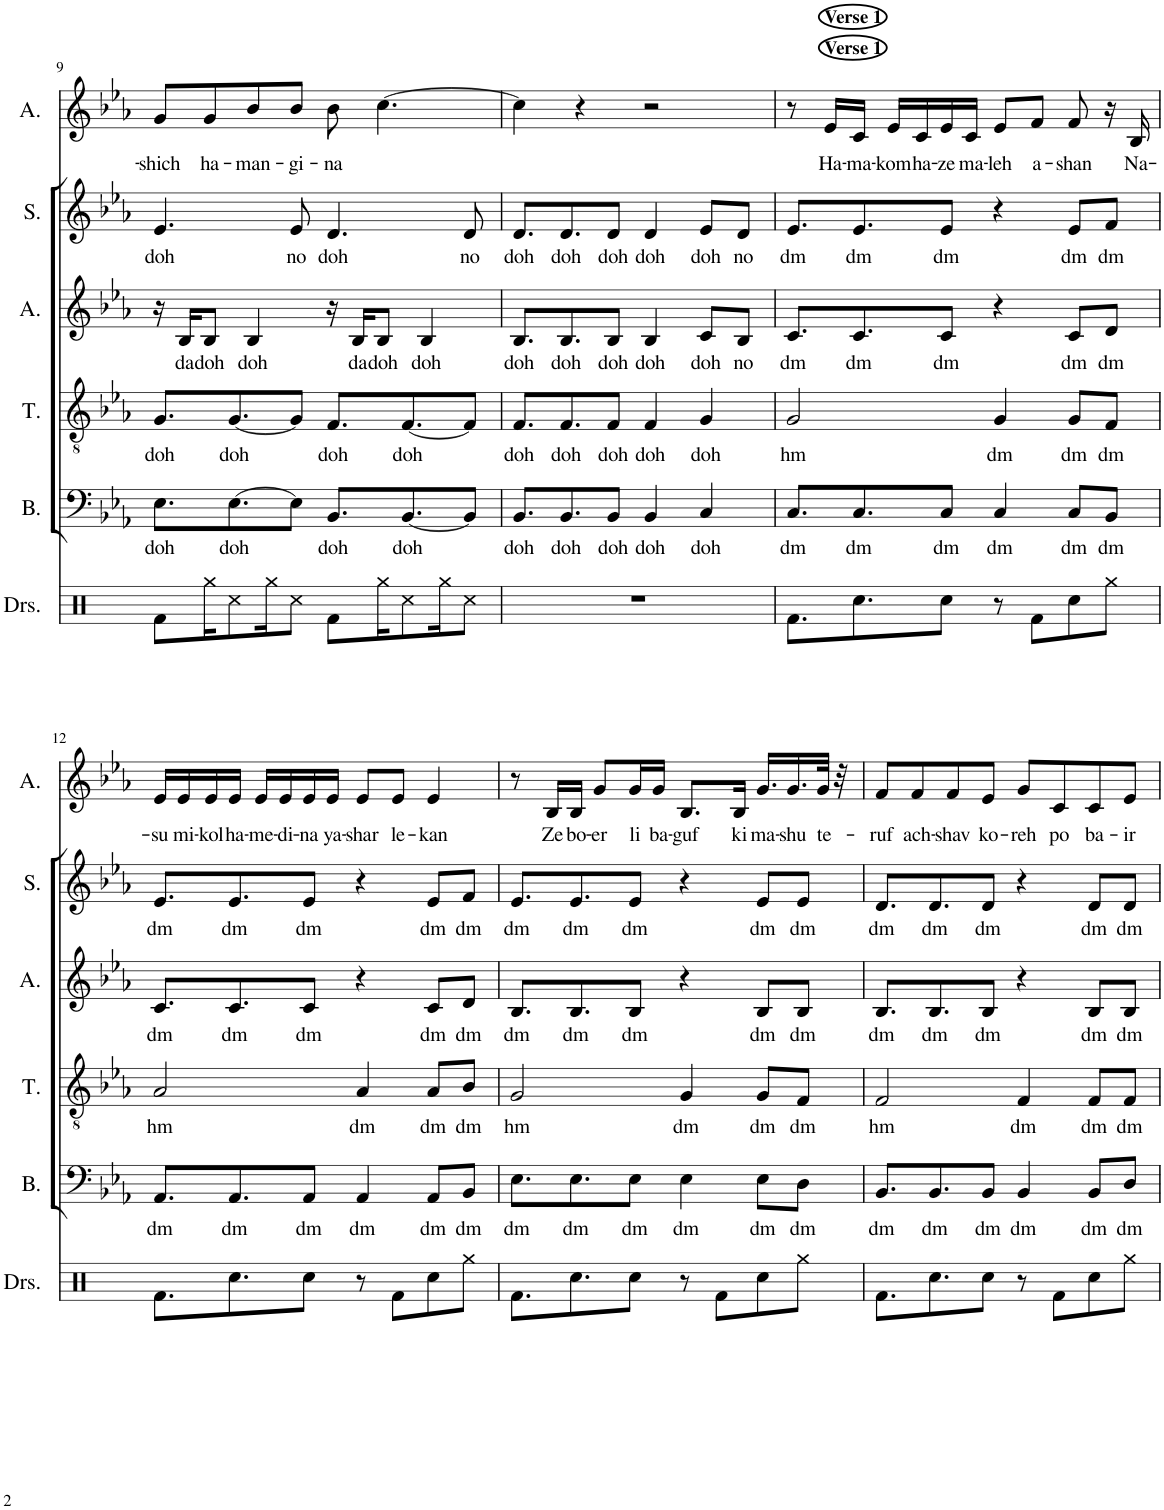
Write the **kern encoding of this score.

**kern	**kern	**text	**kern	**text	**kern	**text	**kern	**text	**kern	**text
*part6	*part5	*part5	*part4	*part4	*part3	*part3	*part2	*part2	*part1	*part1
*staff6	*staff5	*staff5	*staff4	*staff4	*staff3	*staff3	*staff2	*staff2	*staff1	*staff1
*I"Drumset	*I"Bass	*	*I"Tenor	*	*I"Alto	*	*I"Soprano	*	*I"Alto	*
*I'Drs.	*I'B.	*	*I'T.	*	*I'A.	*	*I'S.	*	*I'A.	*
!!LO:PB:g=z
*clefX	*clefF4	*	*clefGv2	*	*clefG2	*	*clefG2	*	*clefG2	*
*k[b-e-a-]	*k[b-e-a-]	*	*k[b-e-a-]	*	*k[b-e-a-]	*	*k[b-e-a-]	*	*k[b-e-a-]	*
*M4/4	*M4/4	*	*M4/4	*	*M4/4	*	*M4/4	*	*M4/4	*
=9	=9	=9	=9	=9	=9	=9	=9	=9	=9	=9
!	!	!LO:LY:b	!	!LO:LY:b	!	!	!	!LO:LY:b	!	!LO:LY:b
8Rf\L	8.E-\L	doh	8.G/L	doh	16r	.	4.e-/	doh	8g/L	-shich
!	!	!	!	!	!	!LO:LY:b	!	!	!	!
.	.	.	.	.	16B-/KL	da	.	.	.	.
!	!	!	!	!	!	!LO:LY:b	!	!	!	!LO:LY:b
16Rgg\K	.	.	.	.	8B-/J	doh	.	.	8g/	ha-
!	!	!LO:LY:b	!	!LO:LY:b	!	!	!	!	!	!
8Rcc\	[8.E-\	doh	[8.G/	doh	.	.	.	.	.	.
!	!	!	!	!	!	!LO:LY:b	!	!	!	!LO:LY:b
.	.	.	.	.	4B-/	doh	.	.	8b-/	-man-
16Rgg\K	.	.	.	.	.	.	.	.	.	.
!	!	!	!	!	!	!	!	!LO:LY:b	!	!LO:LY:b
8Rcc\J	8E-\J]	.	8G/J]	.	.	.	8e-/	no	8b-/J	-gi-
!	!	!LO:LY:b	!	!LO:LY:b	!	!	!	!LO:LY:b	!	!LO:LY:b
8Rf\L	8.BB-/L	doh	8.F/L	doh	16r	.	4.d/	doh	8b-\	-na
!	!	!	!	!	!	!LO:LY:b	!	!	!	!
.	.	.	.	.	16B-/KL	da	.	.	.	.
!	!	!	!	!	!	!LO:LY:b	!	!	!	!
16Rgg\K	.	.	.	.	8B-/J	doh	.	.	[4.cc\	.
!	!	!LO:LY:b	!	!LO:LY:b	!	!	!	!	!	!
8Rcc\	[8.BB-/	doh	[8.F/	doh	.	.	.	.	.	.
!	!	!	!	!	!	!LO:LY:b	!	!	!	!
.	.	.	.	.	4B-/	doh	.	.	.	.
16Rgg\K	.	.	.	.	.	.	.	.	.	.
!	!	!	!	!	!	!	!	!LO:LY:b	!	!
8Rcc\J	8BB-/J]	.	8F/J]	.	.	.	8d/	no	.	.
=10	=10	=10	=10	=10	=10	=10	=10	=10	=10	=10
!	!	!LO:LY:b	!	!LO:LY:b	!	!LO:LY:b	!	!LO:LY:b	!	!
1r	8.BB-/L	doh	8.F/L	doh	8.B-/L	doh	8.d/L	doh	4cc\]	.
!	!	!LO:LY:b	!	!LO:LY:b	!	!LO:LY:b	!	!LO:LY:b	!	!
.	8.BB-/	doh	8.F/	doh	8.B-/	doh	8.d/	doh	.	.
.	.	.	.	.	.	.	.	.	4r	.
!	!	!LO:LY:b	!	!LO:LY:b	!	!LO:LY:b	!	!LO:LY:b	!	!
.	8BB-/J	doh	8F/J	doh	8B-/J	doh	8d/J	doh	.	.
!	!	!LO:LY:b	!	!LO:LY:b	!	!LO:LY:b	!	!LO:LY:b	!	!
.	4BB-/	doh	4F/	doh	4B-/	doh	4d/	doh	2r	.
!	!	!LO:LY:b	!	!LO:LY:b	!	!LO:LY:b	!	!LO:LY:b	!	!
.	4C/	doh	4G/	doh	8c/L	doh	8e-/L	doh	.	.
!	!	!	!	!	!	!LO:LY:b	!	!LO:LY:b	!	!
.	.	.	.	.	8B-/J	no	8d/J	no	.	.
=11	=11	=11	=11	=11	=11	=11	=11	=11	=11	=11
!	!	!LO:LY:b	!	!LO:LY:b	!	!LO:LY:b	!	!LO:LY:b	!	!
8.Rf\L	8.C/L	dm	2G/	hm	8.c/L	dm	8.e-/L	dm	8r	.
!	!	!	!	!	!	!	!	!	!LO:TX:a:B:t=Verse 1	!
!	!	!	!	!	!	!	!	!	!LO:TX:a:B:t=Verse 1	!
!	!	!	!	!	!	!	!	!	!	!LO:LY:b
.	.	.	.	.	.	.	.	.	16e-/LL	Ha-
!	!	!LO:LY:b	!	!	!	!LO:LY:b	!	!LO:LY:b	!	!LO:LY:b
8.Rcc\	8.C/	dm	.	.	8.c/	dm	8.e-/	dm	16c/JJ	-ma-
!	!	!	!	!	!	!	!	!	!	!LO:LY:b
.	.	.	.	.	.	.	.	.	16e-/LL	-kom
!	!	!	!	!	!	!	!	!	!	!LO:LY:b
.	.	.	.	.	.	.	.	.	16c/	ha-
!	!	!LO:LY:b	!	!	!	!LO:LY:b	!	!LO:LY:b	!	!LO:LY:b
8Rcc\J	8C/J	dm	.	.	8c/J	dm	8e-/J	dm	16e-/	-ze
!	!	!	!	!	!	!	!	!	!	!LO:LY:b
.	.	.	.	.	.	.	.	.	16c/JJ	ma-
!	!	!LO:LY:b	!	!LO:LY:b	!	!	!	!	!	!LO:LY:b
8r	4C/	dm	4G/	dm	4r	.	4r	.	8e-/L	-leh
!	!	!	!	!	!	!	!	!	!	!LO:LY:b
8Rf\L	.	.	.	.	.	.	.	.	8f/J	a-
!	!	!LO:LY:b	!	!LO:LY:b	!	!LO:LY:b	!	!LO:LY:b	!	!LO:LY:b
8Rcc\	8C/L	dm	8G/L	dm	8c/L	dm	8e-/L	dm	8f/	-shan
!	!	!LO:LY:b	!	!LO:LY:b	!	!LO:LY:b	!	!LO:LY:b	!	!
8Rgg\J	8BB-/J	dm	8F/J	dm	8d/J	dm	8f/J	dm	16r	.
!	!	!	!	!	!	!	!	!	!	!LO:LY:b
.	.	.	.	.	.	.	.	.	16B-/	Na-
!!LO:LB:g=z
=12	=12	=12	=12	=12	=12	=12	=12	=12	=12	=12
!	!	!LO:LY:b	!	!LO:LY:b	!	!LO:LY:b	!	!LO:LY:b	!	!LO:LY:b
8.Rf\L	8.AA-/L	dm	2A-/	hm	8.c/L	dm	8.e-/L	dm	16e-/LL	-su
!	!	!	!	!	!	!	!	!	!	!LO:LY:b
.	.	.	.	.	.	.	.	.	16e-/	mi-
!	!	!	!	!	!	!	!	!	!	!LO:LY:b
.	.	.	.	.	.	.	.	.	16e-/	-kol
!	!	!LO:LY:b	!	!	!	!LO:LY:b	!	!LO:LY:b	!	!LO:LY:b
8.Rcc\	8.AA-/	dm	.	.	8.c/	dm	8.e-/	dm	16e-/JJ	ha-
!	!	!	!	!	!	!	!	!	!	!LO:LY:b
.	.	.	.	.	.	.	.	.	16e-/LL	-me-
!	!	!	!	!	!	!	!	!	!	!LO:LY:b
.	.	.	.	.	.	.	.	.	16e-/	-di-
!	!	!LO:LY:b	!	!	!	!LO:LY:b	!	!LO:LY:b	!	!LO:LY:b
8Rcc\J	8AA-/J	dm	.	.	8c/J	dm	8e-/J	dm	16e-/	-na
!	!	!	!	!	!	!	!	!	!	!LO:LY:b
.	.	.	.	.	.	.	.	.	16e-/JJ	ya-
!	!	!LO:LY:b	!	!LO:LY:b	!	!	!	!	!	!LO:LY:b
8r	4AA-/	dm	4A-/	dm	4r	.	4r	.	8e-/L	-shar
!	!	!	!	!	!	!	!	!	!	!LO:LY:b
8Rf\L	.	.	.	.	.	.	.	.	8e-/J	le-
!	!	!LO:LY:b	!	!LO:LY:b	!	!LO:LY:b	!	!LO:LY:b	!	!LO:LY:b
8Rcc\	8AA-/L	dm	8A-/L	dm	8c/L	dm	8e-/L	dm	4e-/	-kan
!	!	!LO:LY:b	!	!LO:LY:b	!	!LO:LY:b	!	!LO:LY:b	!	!
8Rgg\J	8BB-/J	dm	8B-/J	dm	8d/J	dm	8f/J	dm	.	.
=13	=13	=13	=13	=13	=13	=13	=13	=13	=13	=13
!	!	!LO:LY:b	!	!LO:LY:b	!	!LO:LY:b	!	!LO:LY:b	!	!
8.Rf\L	8.E-\L	dm	2G/	hm	8.B-/L	dm	8.e-/L	dm	8r	.
!	!	!	!	!	!	!	!	!	!	!LO:LY:b
.	.	.	.	.	.	.	.	.	16B-/LL	Ze
!	!	!LO:LY:b	!	!	!	!LO:LY:b	!	!LO:LY:b	!	!LO:LY:b
8.Rcc\	8.E-\	dm	.	.	8.B-/	dm	8.e-/	dm	16B-/JJ	bo-
!	!	!	!	!	!	!	!	!	!	!LO:LY:b
.	.	.	.	.	.	.	.	.	8g/L	-er
!	!	!LO:LY:b	!	!	!	!LO:LY:b	!	!LO:LY:b	!	!LO:LY:b
8Rcc\J	8E-\J	dm	.	.	8B-/J	dm	8e-/J	dm	16g/L	li
!	!	!	!	!	!	!	!	!	!	!LO:LY:b
.	.	.	.	.	.	.	.	.	16g/JJ	ba-
!	!	!LO:LY:b	!	!LO:LY:b	!	!	!	!	!	!LO:LY:b
8r	4E-\	dm	4G/	dm	4r	.	4r	.	8.B-/L	-guf
8Rf\L	.	.	.	.	.	.	.	.	.	.
!	!	!	!	!	!	!	!	!	!	!LO:LY:b
.	.	.	.	.	.	.	.	.	16B-/Jk	ki
!	!	!LO:LY:b	!	!LO:LY:b	!	!LO:LY:b	!	!LO:LY:b	!	!LO:LY:b
8Rcc\	8E-\L	dm	8G/L	dm	8B-/L	dm	8e-/L	dm	16.g/LL	ma-
!	!	!	!	!	!	!	!	!	!	!LO:LY:b
.	.	.	.	.	.	.	.	.	16.g/	-shu
!	!	!LO:LY:b	!	!LO:LY:b	!	!LO:LY:b	!	!LO:LY:b	!	!
8Rgg\J	8D\J	dm	8F/J	dm	8B-/J	dm	8e-/J	dm	.	.
!	!	!	!	!	!	!	!	!	!	!LO:LY:b
.	.	.	.	.	.	.	.	.	32g/JJk	te-
.	.	.	.	.	.	.	.	.	32r	.
=14	=14	=14	=14	=14	=14	=14	=14	=14	=14	=14
!	!	!LO:LY:b	!	!LO:LY:b	!	!LO:LY:b	!	!LO:LY:b	!	!LO:LY:b
8.Rf\L	8.BB-/L	dm	2F/	hm	8.B-/L	dm	8.d/L	dm	8f/L	-ruf
!	!	!	!	!	!	!	!	!	!	!LO:LY:b
.	.	.	.	.	.	.	.	.	8f/	ach-
!	!	!LO:LY:b	!	!	!	!LO:LY:b	!	!LO:LY:b	!	!
8.Rcc\	8.BB-/	dm	.	.	8.B-/	dm	8.d/	dm	.	.
!	!	!	!	!	!	!	!	!	!	!LO:LY:b
.	.	.	.	.	.	.	.	.	8f/	-shav
!	!	!LO:LY:b	!	!	!	!LO:LY:b	!	!LO:LY:b	!	!LO:LY:b
8Rcc\J	8BB-/J	dm	.	.	8B-/J	dm	8d/J	dm	8e-/J	ko-
!	!	!LO:LY:b	!	!LO:LY:b	!	!	!	!	!	!LO:LY:b
8r	4BB-/	dm	4F/	dm	4r	.	4r	.	8g/L	-reh
!	!	!	!	!	!	!	!	!	!	!LO:LY:b
8Rf\L	.	.	.	.	.	.	.	.	8c/	po
!	!	!LO:LY:b	!	!LO:LY:b	!	!LO:LY:b	!	!LO:LY:b	!	!LO:LY:b
8Rcc\	8BB-/L	dm	8F/L	dm	8B-/L	dm	8d/L	dm	8c/	ba-
!	!	!LO:LY:b	!	!LO:LY:b	!	!LO:LY:b	!	!LO:LY:b	!	!LO:LY:b
8Rgg\J	8D/J	dm	8F/J	dm	8B-/J	dm	8d/J	dm	8e-/J	-ir
=	=	=	=	=	=	=	=	=	=	=
*-	*-	*-	*-	*-	*-	*-	*-	*-	*-	*-
